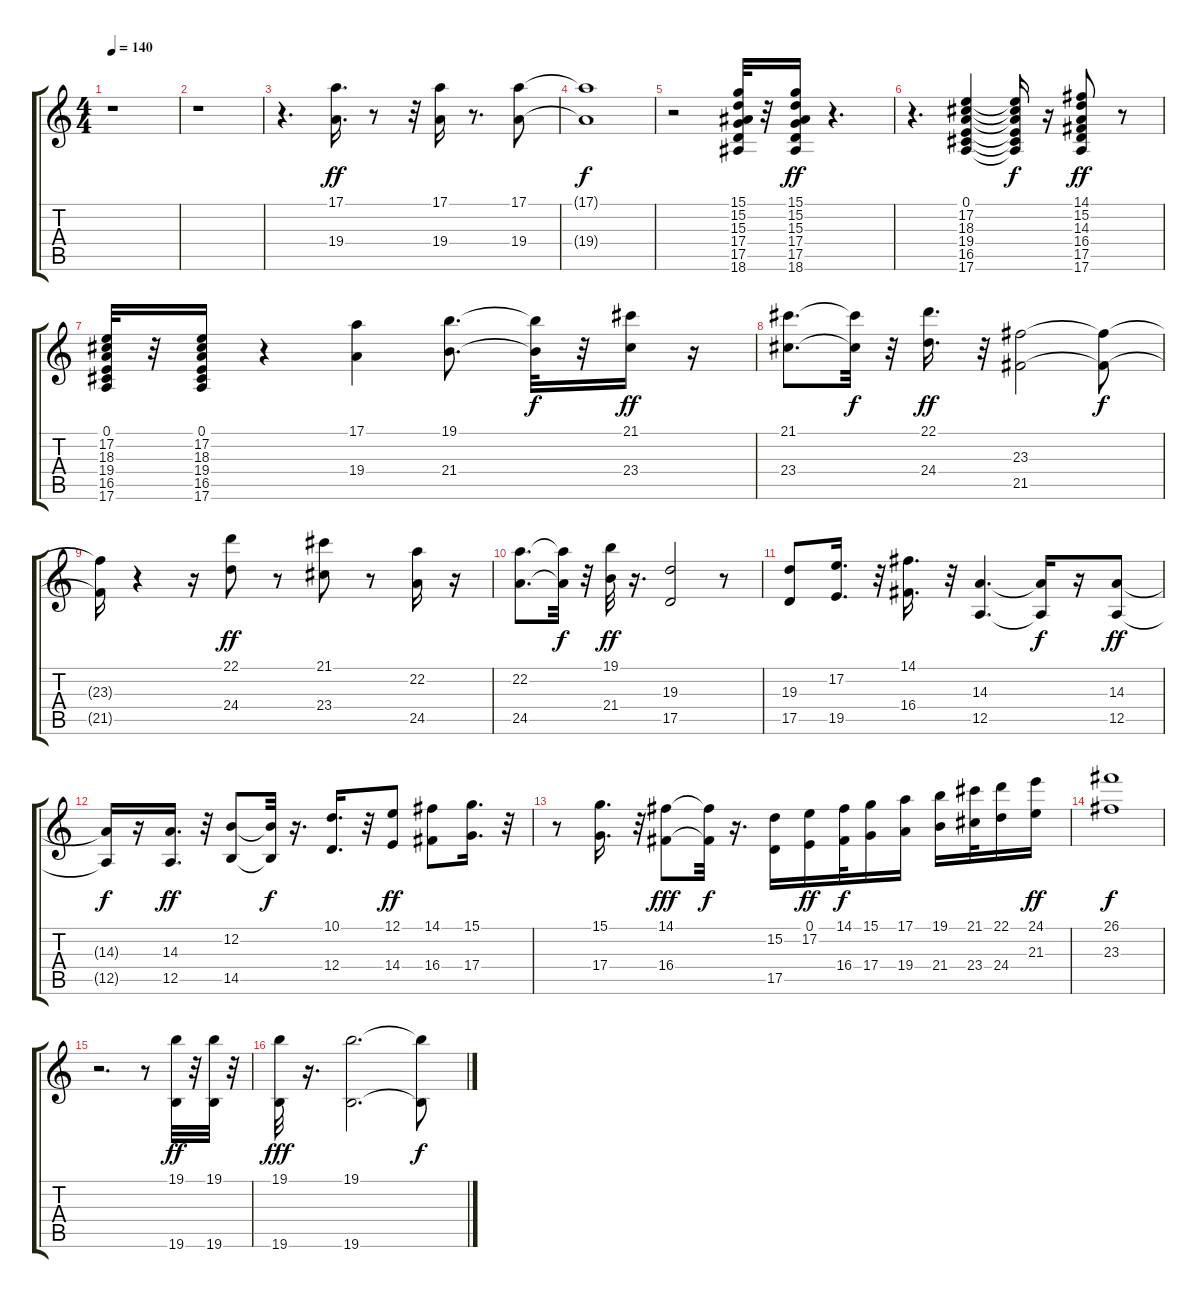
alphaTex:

\track "" {instrument brasssection}
\staff {score tabs}
\tuning (E4 B3 G3 D3 A2 E2) {hide}
\ts (4 4)
\tempo 140
\clef g2
\ks c
r.1{dy f} |
r.1 |
r.4{d} (17.1 19.4).16{d dy ff volume 12} r.8 r.32 (17.1 19.4).16 r.8{d} (17.1 19.4).8 |
(17.1{t} 19.4{t}).1{dy f} |
r.2 (15.1 15.2 15.3 17.4 17.5 18.6).32{volume 12} r.32 (15.1 15.2 15.3 17.4 17.5 18.6).16{dy ff} r.4{d} |
r.4{d} (0.1 17.2 18.3 19.4 16.5 17.6).4 (0.1{t} 17.2{t} 18.3{t} 19.4{t} 16.5{t} 17.6{t}).16{dy f} r.16 (14.1 15.2 14.3 16.4 17.5 17.6).8{dy ff} r.8 |
(0.1 17.2 18.3 19.4 16.5 17.6).32 r.32 (0.1 17.2 18.3 19.4 16.5 17.6).16 r.4 (17.1 19.4).4 (19.1 21.4).8{d} (19.1{t} 21.4{t}).32{dy f} r.32 (21.1 23.4).16{dy ff} r.16 |
(21.1 23.4).8{d} (21.1{t} 23.4{t}).32{dy f} r.32 (22.1 24.4).16{d dy ff} r.32 (23.3 21.5).2 (23.3{t} 21.5{t}).8{dy f} |
(23.3{t} 21.5{t}).16 r.4 r.16 (22.1 24.4).8{dy ff} r.8 (21.1 23.4).8 r.8 (22.2 24.5).16 r.16 |
(22.2 24.5).8{d} (22.2{t} 24.5{t}).32{dy f} r.32 (19.1 21.4).32{dy ff} r.16{d} (19.3 17.5).2 r.8 |
(19.3 17.5).8 (17.2 19.5).16{d} r.32 (14.1 16.4).16{d} r.32 (14.3 12.5).4{d} (14.3{t} 12.5{t}).16{dy f} r.16 (14.3 12.5).8{dy ff} |
(14.3{t} 12.5{t}).16{dy f} r.16 (14.3 12.5).16{d dy ff} r.32 (12.2 14.5).8 (12.2{t} 14.5{t}).32{dy f} r.16{d} (10.1 12.4).16{d} r.32 (12.1 14.4).8{dy ff} (14.1 16.4).8 (15.1 17.4).16{d} r.32 |
r.8 (15.1 17.4).16{d} r.32 (14.1 16.4).8{dy fff} (14.1{t} 16.4{t}).32{dy f} r.16{d} (15.2 17.5).16 (0.1 17.2).16{dy ff} (14.1 16.4).32{dy f} (15.1 17.4).16 (17.1 19.4).16 (19.1 21.4).16 (21.1 23.4).32 (22.1 24.4).16 (24.1 21.3).16{dy ff} |
(26.1 23.3).1{dy f} |
r.2{d} r.8 (19.1 19.6).32{dy ff volume 12} r.32 (19.1 19.6).32 r.32 |
(19.1 19.6).32{dy fff} r.16{d} (19.1 19.6).2{d volume 12} (19.1{t} 19.6{t}).8{dy f}
